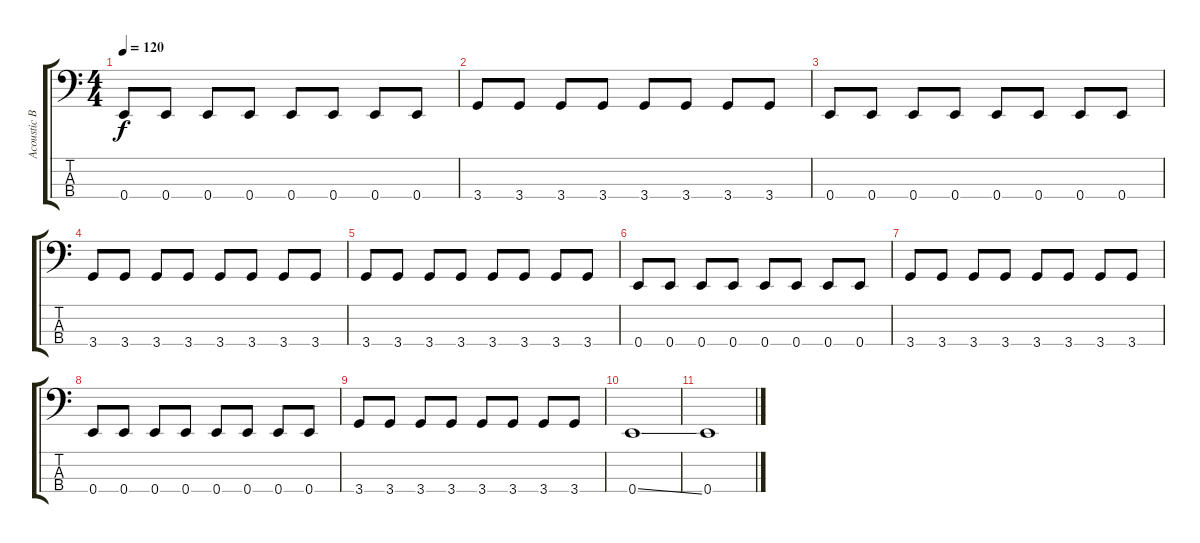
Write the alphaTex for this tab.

\track ("Acoustic Bass" "Acoustic B") {instrument acousticbass}
\staff {score tabs}
\tuning (G2 D2 A1 E1) {hide}
\ts (4 4)
\tempo 120
\clef f4
\ks c
0.4.8{dy f} 0.4.8 0.4.8 0.4.8 0.4.8 0.4.8 0.4.8 0.4.8 |
3.4.8 3.4.8 3.4.8 3.4.8 3.4.8 3.4.8 3.4.8 3.4.8 |
0.4.8 0.4.8 0.4.8 0.4.8 0.4.8 0.4.8 0.4.8 0.4.8 |
3.4.8 3.4.8 3.4.8 3.4.8 3.4.8 3.4.8 3.4.8 3.4.8 |
3.4.8 3.4.8 3.4.8 3.4.8 3.4.8 3.4.8 3.4.8 3.4.8 |
0.4.8 0.4.8 0.4.8 0.4.8 0.4.8 0.4.8 0.4.8 0.4.8 |
3.4.8 3.4.8 3.4.8 3.4.8 3.4.8 3.4.8 3.4.8 3.4.8 |
0.4.8 0.4.8 0.4.8 0.4.8 0.4.8 0.4.8 0.4.8 0.4.8 |
3.4.8 3.4.8 3.4.8 3.4.8 3.4.8 3.4.8 3.4.8 3.4.8 |
0.4{ss}.1 |
0.4.1
